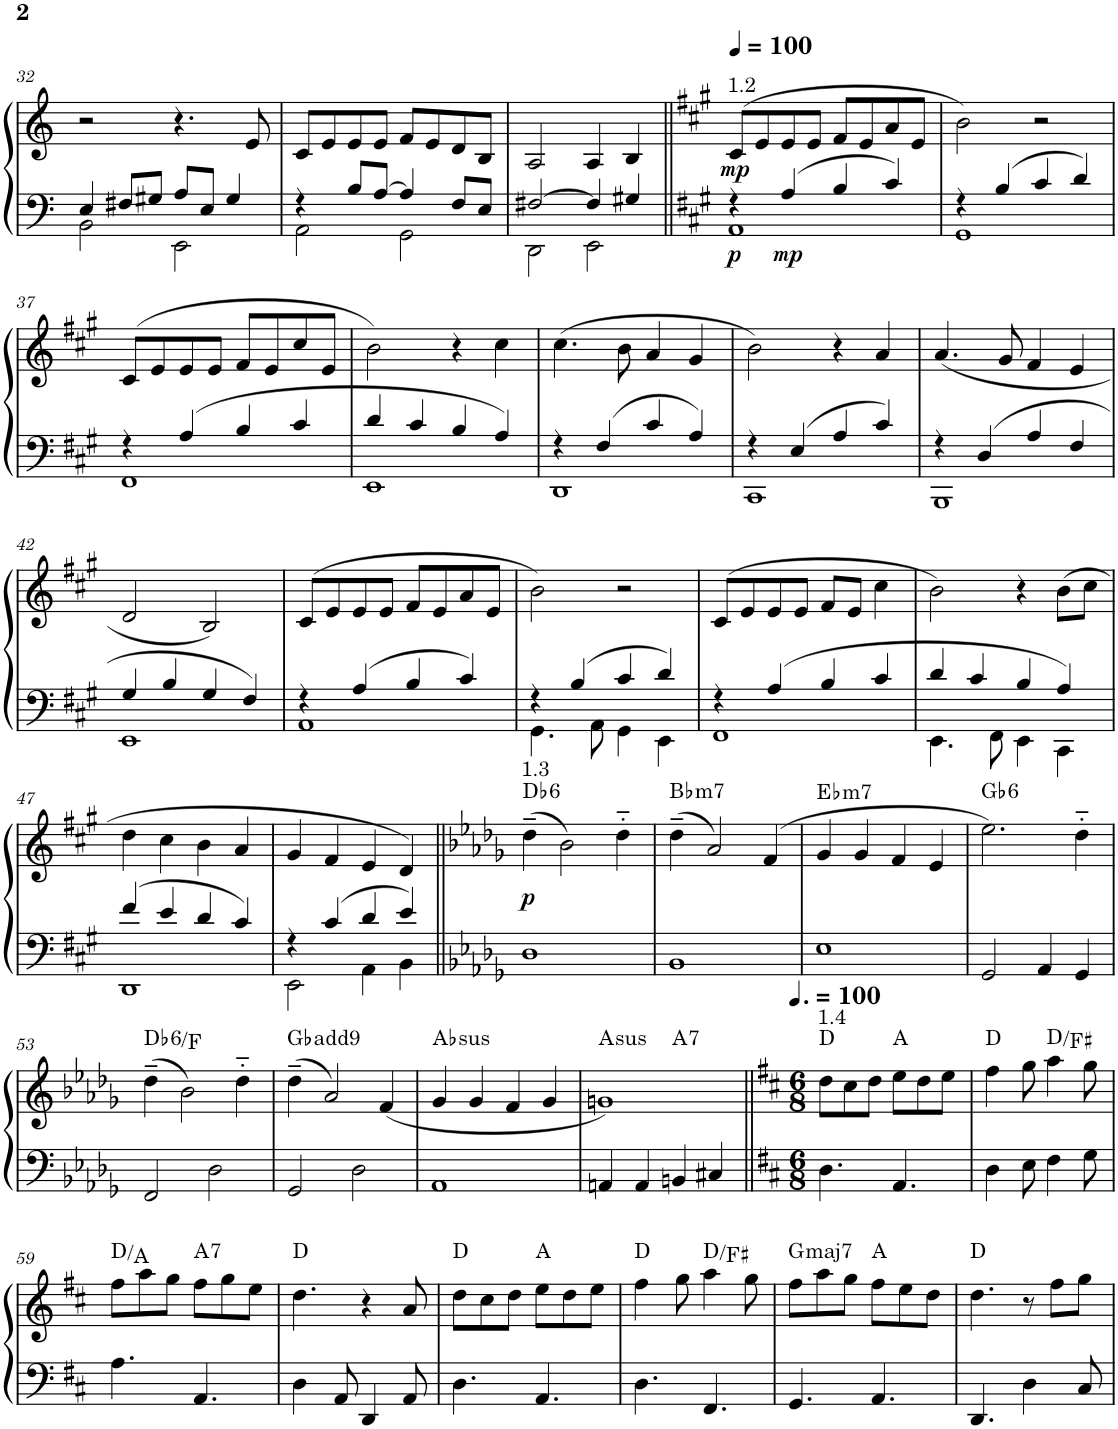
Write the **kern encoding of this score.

**kern	**kern	**dynam	**harte
*part1	*part1	*part1	*part1
*staff2	*staff1	*staff1/2	*
*I"Piano	*	*	*
*I'Pno.	*	*	*
!!LO:PB:g=z
*clefF4	*clefG2	*	*
*k[]	*k[]	*	*
*M4/4	*M4/4	*	*
=32	=32	=32	=32
*^	*	*	*
4E/	2BB\	2r	.	.
8F#X/L	.	.	.	.
8G#X/J	.	.	.	.
8A/L	2EE\	4.r	.	.
8E/J	.	.	.	.
4G#/	.	.	.	.
.	.	8e/	.	.
=33	=33	=33	=33	=33
4r	2AA\	8c/L	.	.
.	.	8e/	.	.
8B/L	.	8e/	.	.
[8A/J	.	8e/J	.	.
4A/]	2GG\	8f/L	.	.
.	.	8e/	.	.
8F/L	.	8d/	.	.
8E/J	.	8B/J	.	.
=34	=34	=34	=34	=34
[2F#X/	2DD\	2A/	.	.
4F#/]	2EE\	4A/	.	.
4G#X/	.	4B/	.	.
=35||	=35||	=35||	=35||	=35||
*k[f#c#g#]	*	*k[f#c#g#]	*	*
*	*	*MM100	*	*
!	!	!LO:TX:a:t=1.2	!	!
!	!	!	!LO:DY:b=2	!
!	!	!	!LO:DY:n=1:b	!
4r	1AA	(8c#/L	p mp	.
.	.	8e/	.	.
!	!	!	!LO:DY:n=2:b=2	!
4A/	.	8e/	mp	.
.	.	8e/J	.	.
4B/	.	8f#/L	.	.
.	.	8e/	.	.
4c#/	.	8a/	.	.
.	.	8e/J	.	.
=36	=36	=36	=36	=36
4r	1GG#	2b\)	.	.
4B/	.	.	.	.
4c#/	.	2r	.	.
4d/	.	.	.	.
!!LO:LB:g=z
=37	=37	=37	=37	=37
4r	1FF#	(8c#/L	.	.
.	.	8e/	.	.
4A/	.	8e/	.	.
.	.	8e/J	.	.
4B/	.	8f#/L	.	.
.	.	8e/	.	.
4c#/	.	8cc#/	.	.
.	.	8e/J	.	.
=38	=38	=38	=38	=38
4d/	1EE	2b\)	.	.
4c#/	.	.	.	.
4B/	.	4r	.	.
4A/	.	4cc#\	.	.
=39	=39	=39	=39	=39
4r	1DD	(4.cc#\	.	.
4F#/	.	.	.	.
.	.	8b\	.	.
4c#/	.	4a/	.	.
4A/	.	4g#/	.	.
=40	=40	=40	=40	=40
4r	1CC#	2b\)	.	.
4E/	.	.	.	.
4A/	.	4r	.	.
4c#/	.	4a/	.	.
=41	=41	=41	=41	=41
4r	1BBB	(4.a/	.	.
4D/	.	.	.	.
.	.	8g#/	.	.
4A/	.	4f#/	.	.
4F#/	.	4e/	.	.
!!LO:LB:g=z
=42	=42	=42	=42	=42
4G#/	1EE	2d/	.	.
4B/	.	.	.	.
4G#/	.	2B/)	.	.
4F#/	.	.	.	.
=43	=43	=43	=43	=43
4r	1AA	(8c#/L	.	.
.	.	8e/	.	.
4A/	.	8e/	.	.
.	.	8e/J	.	.
4B/	.	8f#/L	.	.
.	.	8e/	.	.
4c#/	.	8a/	.	.
.	.	8e/J	.	.
=44	=44	=44	=44	=44
4r	4.GG#\	2b\)	.	.
4B/	.	.	.	.
.	8AA\	.	.	.
4c#/	4GG#\	2r	.	.
4d/	4EE\	.	.	.
=45	=45	=45	=45	=45
4r	1FF#	(8c#/L	.	.
.	.	8e/	.	.
4A/	.	8e/	.	.
.	.	8e/J	.	.
4B/	.	8f#/L	.	.
.	.	8e/J	.	.
4c#/	.	4cc#\	.	.
=46	=46	=46	=46	=46
4d/	4.EE\	2b\)	.	.
4c#/	.	.	.	.
.	8FF#\	.	.	.
4B/	4EE\	4r	.	.
4A/	4CC#\	(8b\L	.	.
.	.	8cc#\J	.	.
!!LO:LB:g=z
=47	=47	=47	=47	=47
4f#/	1DD	4dd\	.	.
4e/	.	4cc#\	.	.
4d/	.	4b\	.	.
4c#/	.	4a/	.	.
=48	=48	=48	=48	=48
4r	2EE\	4g#/	.	.
4c#/	.	4f#/	.	.
4d/	4AA\	4e/	.	.
4e/	4BB\	4d/)	.	.
*v	*v	*	*	*
=49||	=49||	=49||	=49||
*k[b-e-a-d-g-]	*k[b-e-a-d-g-]	*	*
*^	*	*	*
!	!	!LO:TX:a:t=1.3	!	!
!	!	!	!LO:DY:b	!LO:H:kt=6
*v	*v	*	*	*
1D-	(4dd-~\	p	Db:maj6
.	2b-\)	.	.
.	4dd-'~\	.	.
=50	=50	=50	=50
!	!	!	!LO:H:kt=m7
1BB-	(4dd-~\	.	Bb:min7
.	2a-/)	.	.
.	(4f/	.	.
=51	=51	=51	=51
!	!	!	!LO:H:kt=m7
1E-	4g-/	.	Eb:min7
.	4g-/	.	.
.	4f/	.	.
.	4e-/	.	.
=52	=52	=52	=52
!	!	!	!LO:H:kt=6
2GG-/	2.ee-\)	.	Gb:maj6
4AA-/	.	.	.
4GG-/	4dd-'~\	.	.
!!LO:LB:g=z
=53	=53	=53	=53
!	!	!	!LO:H:kt=6
2FF/	(4dd-~\	.	Db:maj6/3
.	2b-\)	.	.
2D-\	.	.	.
.	4dd-'~\	.	.
=54	=54	=54	=54
2GG-/	(4dd-~\	.	Gb:maj(9)
.	2a-/)	.	.
2D-\	.	.	.
.	(4f/	.	.
=55	=55	=55	=55
!	!	!	!LO:H:kt=sus
1AA-	4g-/	.	Ab:sus4
.	4g-/	.	.
.	4f/	.	.
.	4g-/	.	.
=56	=56	=56	=56
!	!	!	!LO:H:kt=sus
*	*^	*	*
4AAn/	1gn)	2ryy	.	A:sus4
4AA/	.	.	.	.
!	!	!	!	!LO:H:kt=7
4BBn/	.	2ryy	.	A:7
4C#X/	.	.	.	.
*	*v	*v	*	*
=57||	=57||	=57||	=57||
*k[f#c#]	*k[f#c#]	*	*
*M6/8	*M6/8	*	*
*	*MM150	*	*
*	*^	*	*
!	!LO:TX:a:t=1.4	!	!	!
*	*v	*v	*	*
4.D\	8dd\L	.	D:maj
.	8cc#\	.	.
.	8dd\J	.	.
4.AA/	8ee\L	.	A:maj
.	8dd\	.	.
.	8ee\J	.	.
=58	=58	=58	=58
4D\	4ff#\	.	D:maj
8E\	8gg\	.	.
4F#\	4aa\	.	D:maj/3
8G\	8gg\	.	.
!!LO:LB:g=z
=59	=59	=59	=59
4.A\	8ff#\L	.	D:maj/5
.	8aa\	.	.
.	8gg\J	.	.
!	!	!	!LO:H:kt=7
4.AA/	8ff#\L	.	A:7
.	8gg\	.	.
.	8ee\J	.	.
=60	=60	=60	=60
4D\	4.dd\	.	D:maj
8AA/	.	.	.
4DD/	4r	.	.
8AA/	8a/	.	.
=61	=61	=61	=61
4.D\	8dd\L	.	D:maj
.	8cc#\	.	.
.	8dd\J	.	.
4.AA/	8ee\L	.	A:maj
.	8dd\	.	.
.	8ee\J	.	.
=62	=62	=62	=62
4.D\	4ff#\	.	D:maj
.	8gg\	.	.
4.FF#/	4aa\	.	D:maj/3
.	8gg\	.	.
=63	=63	=63	=63
!	!	!	!LO:H:kt=maj7
4.GG/	8ff#\L	.	G:maj7
.	8aa\	.	.
.	8gg\J	.	.
4.AA/	8ff#\L	.	A:maj
.	8ee\	.	.
.	8dd\J	.	.
=64	=64	=64	=64
4.DD/	4.dd\	.	D:maj
4D\	8r	.	.
.	8ff#\L	.	.
8C#/	8gg\J	.	.
=	=	=	=
*-	*-	*-	*-
